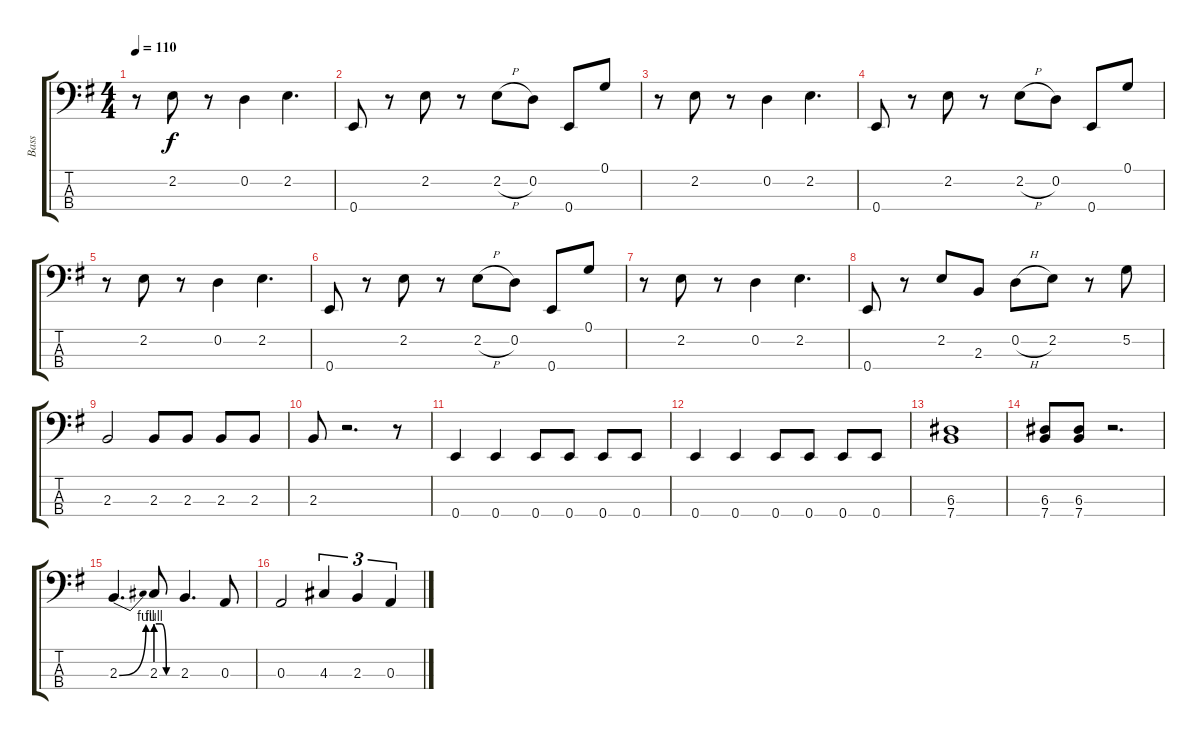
\track ("Bass" "Bass") {instrument electricbassfinger}
\staff {score tabs}
\tuning (G2 D2 A1 E1) {hide}
\ts (4 4)
\tempo 110
\clef f4
\ks g
r.8{dy f} 2.2.8 r.8 0.2.4 2.2.4{d} |
0.4.8 r.8 2.2.8 r.8 2.2{h}.8 0.2.8 0.4.8 0.1.8 |
r.8 2.2.8 r.8 0.2.4 2.2.4{d} |
0.4.8 r.8 2.2.8 r.8 2.2{h}.8 0.2.8 0.4.8 0.1.8 |
r.8 2.2.8 r.8 0.2.4 2.2.4{d} |
0.4.8 r.8 2.2.8 r.8 2.2{h}.8 0.2.8 0.4.8 0.1.8 |
r.8 2.2.8 r.8 0.2.4 2.2.4{d} |
0.4.8 r.8 2.2.8 2.3.8 0.2{h}.8 2.2.8 r.8 5.2.8 |
2.3.2 2.3.8 2.3.8 2.3.8 2.3.8 |
2.3.8 r.2{d} r.8 |
0.4.4 0.4.4 0.4.8 0.4.8 0.4.8 0.4.8 |
0.4.4 0.4.4 0.4.8 0.4.8 0.4.8 0.4.8 |
(6.3 7.4).1 |
(6.3 7.4).8 (6.3 7.4).8 r.2{d} |
2.3{be (bend 0 0 60 4)}.4{d} 2.3{be (custom 0 4 15 4 30 0 60 0)}.8 2.3.4{d} 0.3.8 |
0.3.2 4.3.4{tu (3 2)} 2.3.4{tu (3 2)} 0.3.4{tu (3 2)}
